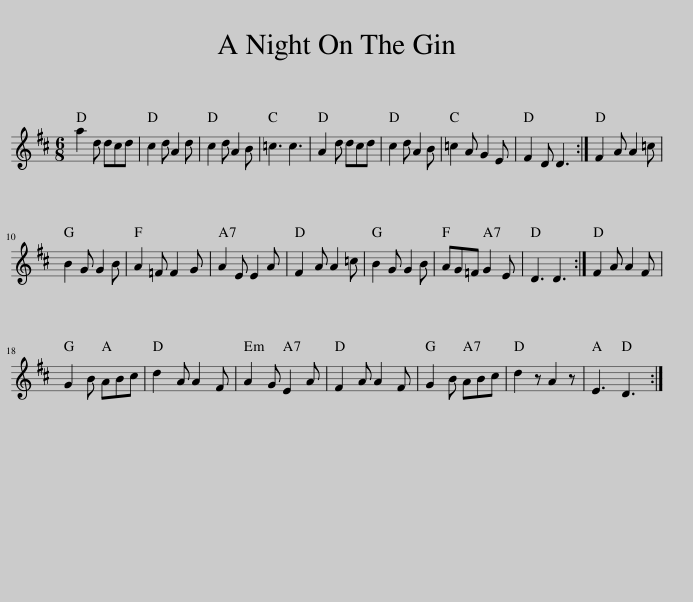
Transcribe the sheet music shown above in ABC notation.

X:1
L:1/8
M:6/8
I:linebreak $
K:D
V:1 treble
V:1
 a2 d dcd | c2 d A2 d | c2 d A2 B | =c3 c3 | A2 d dcd | %5
 c2 d A2 B | =c2 A G2 E | F2 D D3 :| F2 A A2 =c |$ B2 G G2 B | %10
 A2 =F F2 G | A2 E E2 A | F2 A A2 =c | B2 G G2 B | AG=F G2 E | %15
 D3 D3 :| F2 A A2 F |$ G2 B ABc | d2 A A2 F | A2 G E2 A | %20
 F2 A A2 F | G2 B ABc | d2 z A2 z | E3 D3 :| %24
